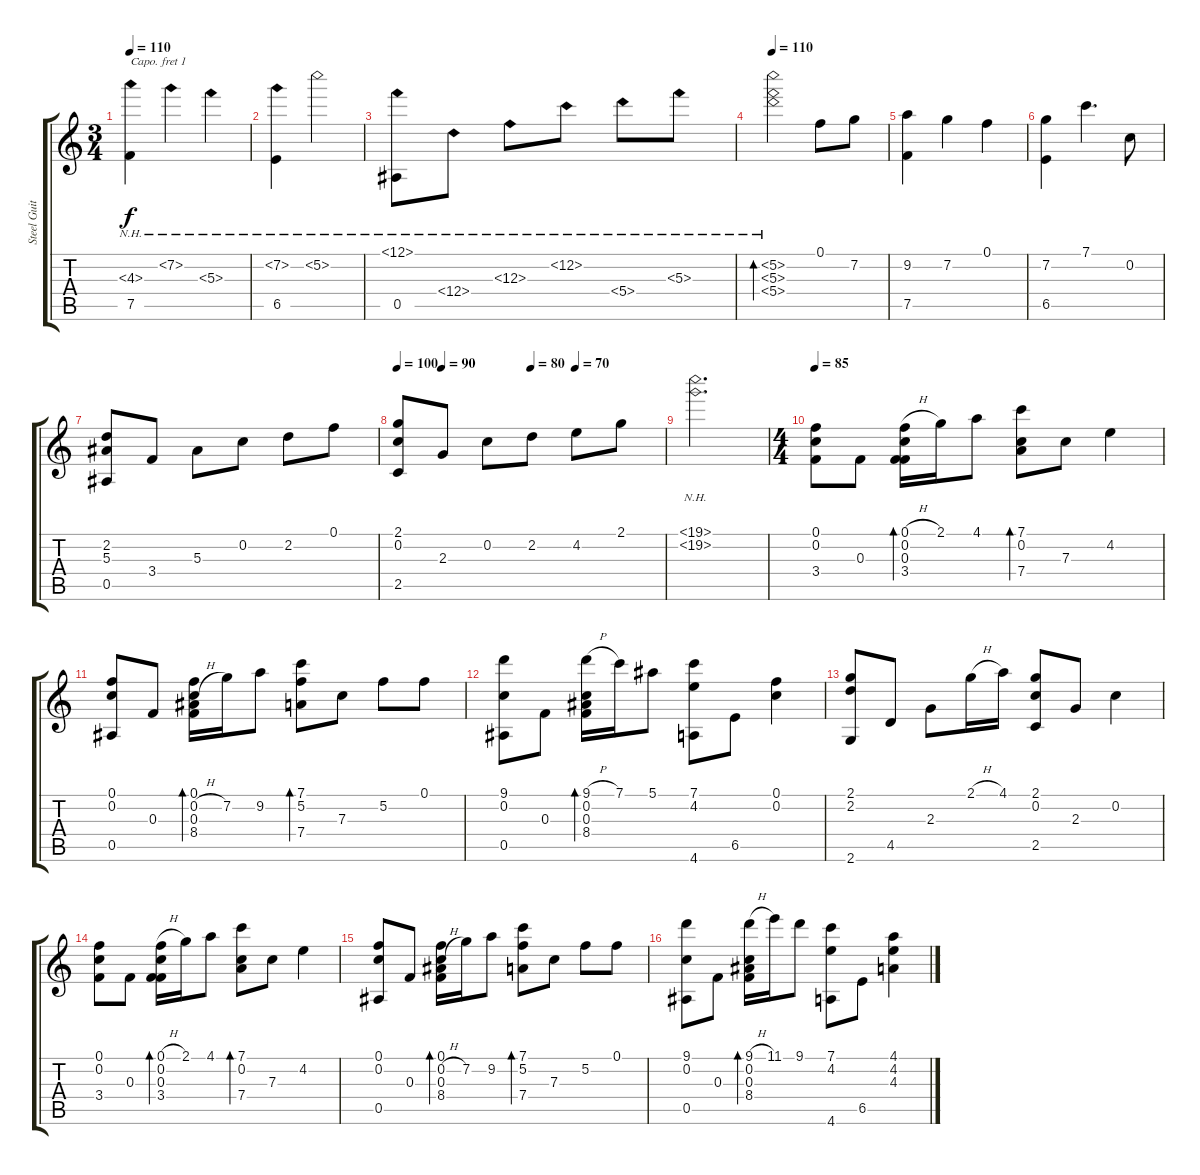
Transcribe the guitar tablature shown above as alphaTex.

\track ("Steel Guitar" "Steel Guit") {instrument acousticguitarsteel}
\staff {score tabs}
\capo 1
\tuning (E4 B3 E3 Db3 A2 E2) {hide}
\ts (3 4)
\tempo 110
\clef g2
\ks c
(4.3{nh} 7.5).4{dy f instrument acousticguitarsteel} 7.2{nh}.4 5.3{nh}.4 |
(7.2{nh} 6.5).4 5.2{nh}.2 |
(12.1{nh} 0.5).8 12.4{nh}.8 12.3{nh}.8 12.2{nh}.8 5.4{nh}.8 5.3{nh}.8 |
\tempo 110
(5.2{nh} 5.3{nh} 5.4{nh}).2{bd 120} 0.1.8 7.2.8 |
(9.2 7.5).4 7.2.4 0.1.4 |
(7.2 6.5).4 7.1.4{d} 0.2.8 |
(2.2 5.3 0.5).8 3.4.8 5.3.8 0.2.8 2.2.8 0.1.8 |
\tempo 100
\tempo (90 0.16666666666666666)
\tempo (80 0.5)
\tempo (70 0.6666666666666666)
(2.1 0.2 2.5).8 2.3.8 0.2.8 2.2.8 4.2.8 2.1.8 |
(19.1{nh} 19.2{nh}).2{d} |
\ts (4 4)
\tempo 85
(0.1 0.2 3.4).8 0.3.8 (0.1{h} 0.2 0.3 3.4).16{bd 120} 2.1.16 4.1.8 (7.1 0.2 7.4).8{bd 60} 7.3.8 4.2.4 |
(0.1 0.2 0.5).8 0.3.8 (0.1 0.2{h} 0.3 8.4).16{bd 120} 7.2.16 9.2.8 (7.1 5.2 7.4).8{bd 60} 7.3.8 5.2.8 0.1.8 |
(9.1 0.2 0.5).8 0.3.8 (9.1{h} 0.2 0.3 8.4).16{bd 120} 7.1.16 5.1.8 (7.1 4.2 4.6).8 6.5.8 (0.1 0.2).4 |
(2.1 2.2 2.6).8 4.5.8 2.3.8 2.1{h}.16 4.1.16 (2.1 0.2 2.5).8 2.3.8 0.2.4 |
(0.1 0.2 3.4).8 0.3.8 (0.1{h} 0.2 0.3 3.4).16{bd 120} 2.1.16 4.1.8 (7.1 0.2 7.4).8{bd 60} 7.3.8 4.2.4 |
(0.1 0.2 0.5).8 0.3.8 (0.1 0.2{h} 0.3 8.4).16{bd 120} 7.2.16 9.2.8 (7.1 5.2 7.4).8{bd 60} 7.3.8 5.2.8 0.1.8 |
(9.1 0.2 0.5).8 0.3.8 (9.1{h} 0.2 0.3 8.4).16{bd 120} 11.1.16 9.1.8 (7.1 4.2 4.6).8 6.5.8 (4.1 4.2 4.3).4
